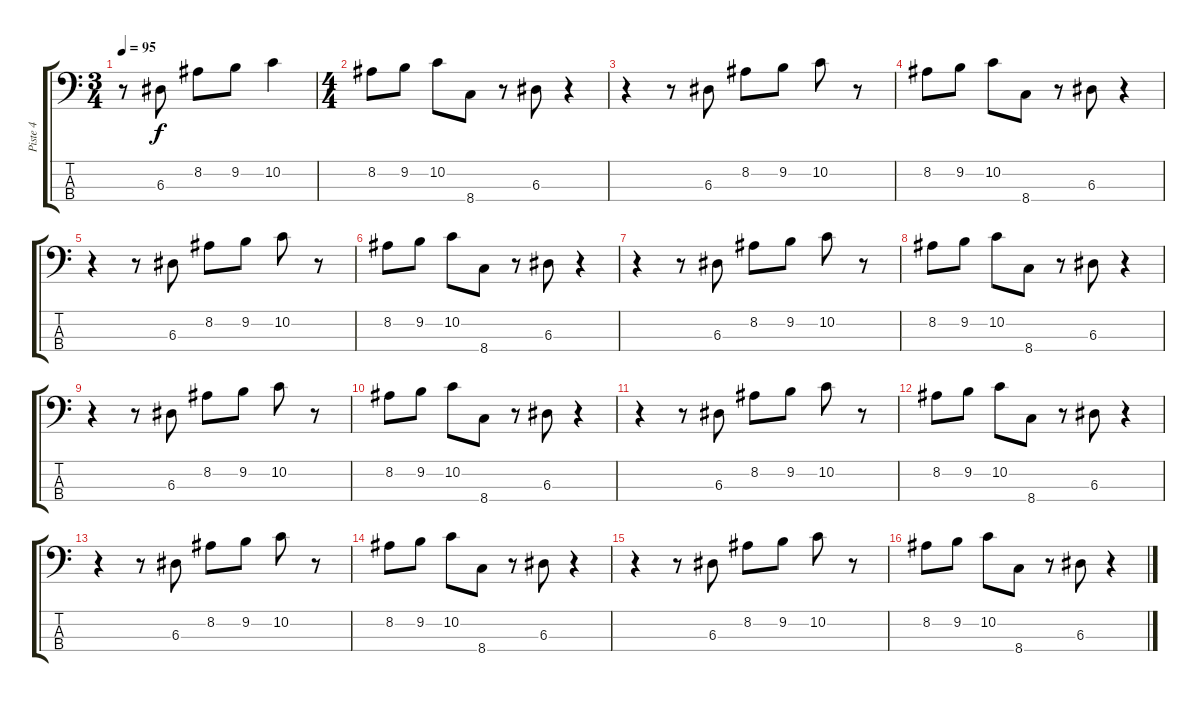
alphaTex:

\track ("Piste 4" "Piste 4") {instrument synthbass2}
\staff {score tabs}
\tuning (G2 D2 A1 E1) {hide}
\ts (3 4)
\tempo 95
\clef f4
\ks c
r.8{dy f} 6.3.8 8.2.8 9.2.8 10.2.4 |
\ts (4 4)
8.2.8 9.2.8 10.2.8 8.4.8 r.8 6.3.8 r.4 |
r.4 r.8 6.3.8 8.2.8 9.2.8 10.2.8 r.8 |
8.2.8 9.2.8 10.2.8 8.4.8 r.8 6.3.8 r.4 |
r.4 r.8 6.3.8 8.2.8 9.2.8 10.2.8 r.8 |
8.2.8 9.2.8 10.2.8 8.4.8 r.8 6.3.8 r.4 |
r.4 r.8 6.3.8 8.2.8 9.2.8 10.2.8 r.8 |
8.2.8 9.2.8 10.2.8 8.4.8 r.8 6.3.8 r.4 |
r.4 r.8 6.3.8 8.2.8 9.2.8 10.2.8 r.8 |
8.2.8 9.2.8 10.2.8 8.4.8 r.8 6.3.8 r.4 |
r.4 r.8 6.3.8 8.2.8 9.2.8 10.2.8 r.8 |
8.2.8 9.2.8 10.2.8 8.4.8 r.8 6.3.8 r.4 |
r.4 r.8 6.3.8 8.2.8 9.2.8 10.2.8 r.8 |
8.2.8 9.2.8 10.2.8 8.4.8 r.8 6.3.8 r.4 |
r.4 r.8 6.3.8 8.2.8 9.2.8 10.2.8 r.8 |
8.2.8 9.2.8 10.2.8 8.4.8 r.8 6.3.8 r.4
